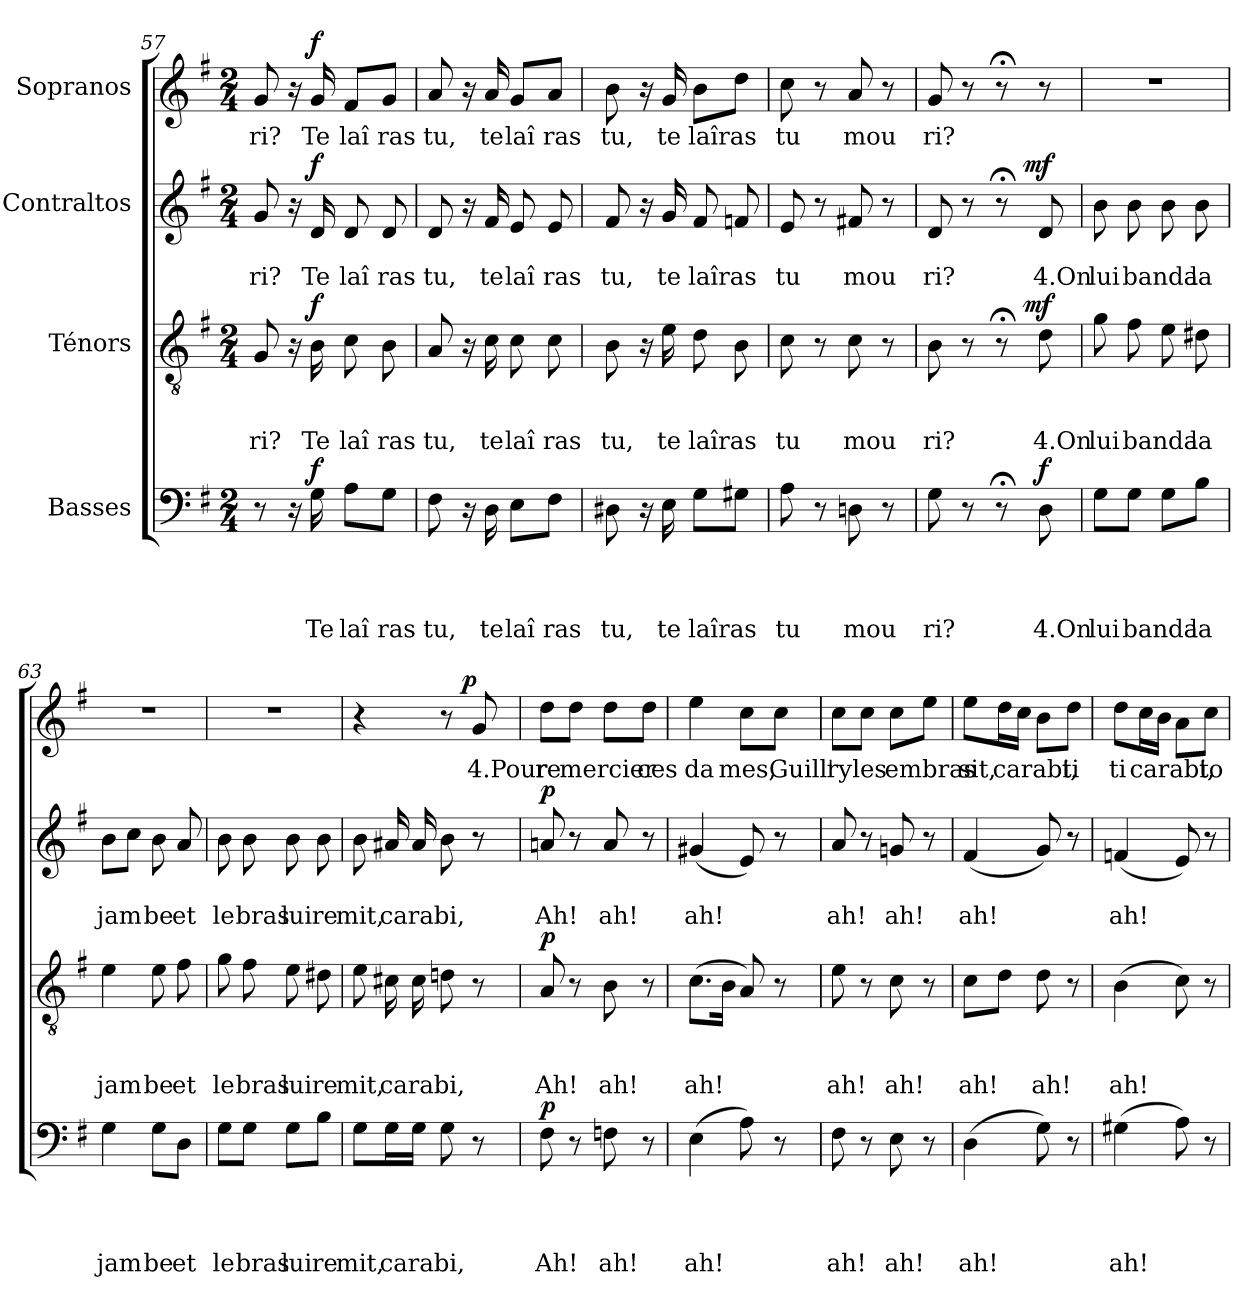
**kern	**text	**text	**text	**text	**dynam	**kern	**text	**text	**text	**dynam	**kern	**text	**text	**dynam	**kern	**text	**dynam
*part4	*part4	*part4	*part4	*part4	*part4	*part3	*part3	*part3	*part3	*part3	*part2	*part2	*part2	*part2	*part1	*part1	*part1
*staff4	*staff4	*staff4	*staff4	*staff4	*staff4	*staff3	*staff3	*staff3	*staff3	*staff3	*staff2	*staff2	*staff2	*staff2	*staff1	*staff1	*staff1
*I"Basses	*	*	*	*	*	*I"Ténors	*	*	*	*	*I"Contraltos	*	*	*	*I"Sopranos	*	*
*clefF4	*	*	*	*	*	*clefGv2	*	*	*	*	*clefG2	*	*	*	*clefG2	*	*
*k[f#]	*	*	*	*	*	*k[f#]	*	*	*	*	*k[f#]	*	*	*	*k[f#]	*	*
*G:	*	*	*	*	*	*G:	*	*	*	*	*G:	*	*	*	*G:	*	*
*M2/4	*	*	*	*	*	*M2/4	*	*	*	*	*M2/4	*	*	*	*M2/4	*	*
=57	=57	=57	=57	=57	=57	=57	=57	=57	=57	=57	=57	=57	=57	=57	=57	=57	=57
!	!	!	!	!	!	!	!	!	!LO:LY:b	!	!	!	!LO:LY:b	!	!	!LO:LY:b	!
8r	.	.	.	.	.	8G/	.	.	ri?	.	8g/	.	ri?	.	8g/	ri?	.
16rC	.	.	.	.	.	16rA	.	.	.	.	16ra	.	.	.	16ra	.	.
!	!	!	!	!LO:LY:b	!LO:DY:a	!	!	!	!LO:LY:b	!LO:DY:a	!	!	!LO:LY:b	!LO:DY:a	!	!LO:LY:b	!LO:DY:a
16G\	.	.	.	Te	f	16B\	.	.	Te	f	16d/	.	Te	f	16g/	Te	f
!	!	!	!	!LO:LY:b	!	!	!	!	!LO:LY:b	!	!	!	!LO:LY:b	!	!	!LO:LY:b	!
8A\L	.	.	.	laî	.	8c\	.	.	laî	.	8d/	.	laî	.	8f#/L	laî	.
!	!	!	!	!LO:LY:b	!	!	!	!	!LO:LY:b	!	!	!	!LO:LY:b	!	!	!LO:LY:b	!
8G\J	.	.	.	ras	.	8B\	.	.	ras	.	8d/	.	ras	.	8g/J	ras	.
=58	=58	=58	=58	=58	=58	=58	=58	=58	=58	=58	=58	=58	=58	=58	=58	=58	=58
!	!	!	!	!LO:LY:b	!	!	!	!	!LO:LY:b	!	!	!	!LO:LY:b	!	!	!LO:LY:b	!
8F#\	.	.	.	tu,	.	8A/	.	.	tu,	.	8d/	.	tu,	.	8a/	tu,	.
16rC	.	.	.	.	.	16rA	.	.	.	.	16ra	.	.	.	16ra	.	.
!	!	!	!	!LO:LY:b	!	!	!	!	!LO:LY:b	!	!	!	!LO:LY:b	!	!	!LO:LY:b	!
16D\	.	.	.	te	.	16c\	.	.	te	.	16f#/	.	te	.	16a/	te	.
!	!	!	!	!LO:LY:b	!	!	!	!	!LO:LY:b	!	!	!	!LO:LY:b	!	!	!LO:LY:b	!
8E\L	.	.	.	laî	.	8c\	.	.	laî	.	8e/	.	laî	.	8g/L	laî	.
!	!	!	!	!LO:LY:b	!	!	!	!	!LO:LY:b	!	!	!	!LO:LY:b	!	!	!LO:LY:b	!
8F#\J	.	.	.	ras	.	8c\	.	.	ras	.	8e/	.	ras	.	8a/J	ras	.
!!LO:LB:g=z
=59	=59	=59	=59	=59	=59	=59	=59	=59	=59	=59	=59	=59	=59	=59	=59	=59	=59
!	!	!	!	!LO:LY:b	!	!	!	!	!LO:LY:b	!	!	!	!LO:LY:b	!	!	!LO:LY:b	!
8D#X\	.	.	.	tu,	.	8B\	.	.	tu,	.	8f#/	.	tu,	.	8b\	tu,	.
16rC	.	.	.	.	.	16rA	.	.	.	.	16ra	.	.	.	16ra	.	.
!	!	!	!	!LO:LY:b	!	!	!	!	!LO:LY:b	!	!	!	!LO:LY:b	!	!	!LO:LY:b	!
16E\	.	.	.	te	.	16e\	.	.	te	.	16g/	.	te	.	16g/	te	.
!	!	!	!	!LO:LY:b	!	!	!	!	!LO:LY:b	!	!	!	!LO:LY:b	!	!	!LO:LY:b	!
8G\L	.	.	.	laîras	.	8d\	.	.	laîras	.	8f#/	.	laîras	.	8b\L	laîras	.
8G#X\J	.	.	.	.	.	8B\	.	.	.	.	8fn/	.	.	.	8dd\J	.	.
=60	=60	=60	=60	=60	=60	=60	=60	=60	=60	=60	=60	=60	=60	=60	=60	=60	=60
!	!	!	!	!LO:LY:b	!	!	!	!	!LO:LY:b	!	!	!	!LO:LY:b	!	!	!LO:LY:b	!
8A\	.	.	.	tu	.	8c\	.	.	tu	.	8e/	.	tu	.	8cc\	tu	.
8r	.	.	.	.	.	8r	.	.	.	.	8r	.	.	.	8r	.	.
!	!	!	!	!LO:LY:b	!	!	!	!	!LO:LY:b	!	!	!	!LO:LY:b	!	!	!LO:LY:b	!
8Dn\	.	.	.	mou	.	8c\	.	.	mou	.	8f#X/	.	mou	.	8a/	mou	.
8r	.	.	.	.	.	8r	.	.	.	.	8r	.	.	.	8r	.	.
=61	=61	=61	=61	=61	=61	=61	=61	=61	=61	=61	=61	=61	=61	=61	=61	=61	=61
!	!	!	!	!LO:LY:b	!	!	!	!	!LO:LY:b	!	!	!	!LO:LY:b	!	!	!LO:LY:b	!
*	*	*	*	*	*	*^	*	*	*	*	*^	*	*	*	*	*	*
8G\	.	.	.	ri?	.	8B\	4ryy	.	.	ri?	.	8d/	4ryy	.	ri?	.	8g/	ri?	.
8r	.	.	.	.	.	8r	.	.	.	.	.	8r	.	.	.	.	8r	.	.
8r;<	.	.	.	.	.	8r;<	16.ryy	.	.	.	.	8r;<	16.ryy	.	.	.	8r;<	.	.
!	!	!	!	!	!	!	!	!	!	!	!LO:DY:a	!	!	!	!	!LO:DY:a	!	!	!
.	.	.	.	.	.	.	8ryy	.	.	.	mf	.	8ryy	.	.	mf	.	.	.
!	!	!	!	!LO:LY:b:rj	!LO:DY:a	!	!	!	!	!LO:LY:b:rj	!	!	!	!	!LO:LY:b:rj	!	!	!	!
8D\	.	.	.	4.On	f	8d\	.	.	.	4.On	.	8d/	.	.	4.On	.	8r	.	.
.	.	.	.	.	.	.	32ryy	.	.	.	.	.	32ryy	.	.	.	.	.	.
=62	=62	=62	=62	=62	=62	=62	=62	=62	=62	=62	=62	=62	=62	=62	=62	=62	=62	=62	=62
!	!	!	!	!LO:LY:b	!	!	!	!	!	!LO:LY:b	!	!	!	!	!LO:LY:b	!	!LO:N:vis=1	!	!
*	*	*	*	*	*	*v	*v	*	*	*	*	*	*	*	*	*	*	*	*
*	*	*	*	*	*	*	*	*	*	*	*v	*v	*	*	*	*	*	*
8G\L	.	.	.	lui	.	8g\	.	.	lui	.	8b\	.	lui	.	2r	.	.
!	!	!	!	!LO:LY:b	!	!	!	!	!LO:LY:b	!	!	!	!LO:LY:b	!	!	!	!
8G\J	.	.	.	banda	.	8f#\	.	.	banda	.	8b\	.	banda	.	.	.	.
8G\L	.	.	.	.	.	8e\	.	.	.	.	8b\	.	.	.	.	.	.
!	!	!	!	!LO:LY:b	!	!	!	!	!LO:LY:b	!	!	!	!LO:LY:b	!	!	!	!
8B\J	.	.	.	la	.	8d#X\	.	.	la	.	8b\	.	la	.	.	.	.
=63	=63	=63	=63	=63	=63	=63	=63	=63	=63	=63	=63	=63	=63	=63	=63	=63	=63
!	!	!	!	!LO:LY:b	!	!	!	!	!LO:LY:b	!	!	!	!LO:LY:b	!	!LO:N:vis=1	!	!
4G\	.	.	.	jam	.	4e\	.	.	jam	.	8b\L	.	jam	.	2r	.	.
.	.	.	.	.	.	.	.	.	.	.	8cc\J	.	.	.	.	.	.
!	!	!	!	!LO:LY:b	!	!	!	!	!LO:LY:b	!	!	!	!LO:LY:b	!	!	!	!
8G\L	.	.	.	be	.	8e\	.	.	be	.	8b\	.	be	.	.	.	.
!	!	!	!	!LO:LY:b	!	!	!	!	!LO:LY:b	!	!	!	!LO:LY:b	!	!	!	!
8D\J	.	.	.	et	.	8f#\	.	.	et	.	8a/	.	et	.	.	.	.
=64	=64	=64	=64	=64	=64	=64	=64	=64	=64	=64	=64	=64	=64	=64	=64	=64	=64
!	!	!	!	!LO:LY:b	!	!	!	!	!LO:LY:b	!	!	!	!LO:LY:b	!	!LO:N:vis=1	!	!
8G\L	.	.	.	le	.	8g\	.	.	le	.	8b\	.	le	.	2r	.	.
!	!	!	!	!LO:LY:b	!	!	!	!	!LO:LY:b	!	!	!	!LO:LY:b	!	!	!	!
8G\J	.	.	.	bras	.	8f#\	.	.	bras	.	8b\	.	bras	.	.	.	.
!	!	!	!	!LO:LY:b	!	!	!	!	!LO:LY:b	!	!	!	!LO:LY:b	!	!	!	!
8G\L	.	.	.	lui	.	8e\	.	.	lui	.	8b\	.	lui	.	.	.	.
!	!	!	!	!LO:LY:b	!	!	!	!	!LO:LY:b	!	!	!	!LO:LY:b	!	!	!	!
8B\J	.	.	.	re	.	8d#X\	.	.	re	.	8b\	.	re	.	.	.	.
=65	=65	=65	=65	=65	=65	=65	=65	=65	=65	=65	=65	=65	=65	=65	=65	=65	=65
!	!	!	!	!LO:LY:b	!	!	!	!	!LO:LY:b	!	!	!	!LO:LY:b	!	!	!	!
*	*	*	*	*	*	*	*	*	*	*	*	*	*	*	*^	*	*
8G\L	.	.	.	mit,	.	8e\	.	.	mit,	.	8b\	.	mit,	.	4r	4ryy	.	.
!	!	!	!	!LO:LY:b	!	!	!	!	!LO:LY:b	!	!	!	!LO:LY:b	!	!	!	!	!
16G\L	.	.	.	carabi,	.	16c#X\	.	.	carabi,	.	16a#X/	.	carabi,	.	.	.	.	.
16G\JJ	.	.	.	.	.	16c#\	.	.	.	.	16a#/	.	.	.	.	.	.	.
8G\	.	.	.	.	.	8dn\	.	.	.	.	8b\	.	.	.	8r	16.ryy	.	.
!	!	!	!	!	!	!	!	!	!	!	!	!	!	!	!	!	!	!LO:DY:a
.	.	.	.	.	.	.	.	.	.	.	.	.	.	.	.	8ryy	.	p
!	!	!	!	!	!	!	!	!	!	!	!	!	!	!	!	!	!LO:LY:b:rj	!
8r	.	.	.	.	.	8r	.	.	.	.	8r	.	.	.	8g/	.	4.Pour	.
.	.	.	.	.	.	.	.	.	.	.	.	.	.	.	.	32ryy	.	.
!!LO:PB:g=z
=66	=66	=66	=66	=66	=66	=66	=66	=66	=66	=66	=66	=66	=66	=66	=66	=66	=66	=66
!	!	!	!	!LO:LY:b	!LO:DY:a	!	!	!	!LO:LY:b	!LO:DY:a	!	!	!LO:LY:b	!LO:DY:a	!	!	!LO:LY:b	!
*	*	*	*	*	*	*	*	*	*	*	*	*	*	*	*v	*v	*	*
8F#\	.	.	.	Ah!	p	8A/	.	.	Ah!	p	8an/	.	Ah!	p	8dd\L	re	.
!	!	!	!	!	!	!	!	!	!	!	!	!	!	!	!	!LO:LY:b	!
8r	.	.	.	.	.	8r	.	.	.	.	8r	.	.	.	8dd\J	mercier	.
!	!	!	!	!LO:LY:b	!	!	!	!	!LO:LY:b	!	!	!	!LO:LY:b	!	!	!	!
8Fn\	.	.	.	ah!	.	8B\	.	.	ah!	.	8a/	.	ah!	.	8dd\L	.	.
!	!	!	!	!	!	!	!	!	!	!	!	!	!	!	!	!LO:LY:b	!
8r	.	.	.	.	.	8r	.	.	.	.	8r	.	.	.	8dd\J	ces	.
=67	=67	=67	=67	=67	=67	=67	=67	=67	=67	=67	=67	=67	=67	=67	=67	=67	=67
!	!	!	!	!LO:LY:b	!	!	!	!	!LO:LY:b	!	!	!	!LO:LY:b	!	!	!LO:LY:b	!
(>4E\	.	.	.	ah!	.	(>8.c\L	.	.	ah!	.	(<4g#X/	.	ah!	.	4ee\	da	.
.	.	.	.	.	.	16B\Jk	.	.	.	.	.	.	.	.	.	.	.
!	!	!	!	!	!	!	!	!	!	!	!	!	!	!	!	!LO:LY:b	!
8A\)	.	.	.	.	.	8A/)	.	.	.	.	8e/)	.	.	.	8cc\L	mes,	.
!	!	!	!	!	!	!	!	!	!	!	!	!	!	!	!	!LO:LY:b	!
8r	.	.	.	.	.	8r	.	.	.	.	8r	.	.	.	8cc\J	Guill'	.
=68	=68	=68	=68	=68	=68	=68	=68	=68	=68	=68	=68	=68	=68	=68	=68	=68	=68
!	!	!	!	!LO:LY:b	!	!	!	!	!LO:LY:b	!	!	!	!LO:LY:b	!	!	!LO:LY:b	!
8F#\	.	.	.	ah!	.	8e\	.	.	ah!	.	8a/	.	ah!	.	8cc\L	ry	.
!	!	!	!	!	!	!	!	!	!	!	!	!	!	!	!	!LO:LY:b	!
8r	.	.	.	.	.	8r	.	.	.	.	8r	.	.	.	8cc\J	les	.
!	!	!	!	!LO:LY:b	!	!	!	!	!LO:LY:b	!	!	!	!LO:LY:b	!	!	!LO:LY:b	!
8E\	.	.	.	ah!	.	8c\	.	.	ah!	.	8gn/	.	ah!	.	8cc\L	embras	.
8r	.	.	.	.	.	8r	.	.	.	.	8r	.	.	.	8ee\J	.	.
=69	=69	=69	=69	=69	=69	=69	=69	=69	=69	=69	=69	=69	=69	=69	=69	=69	=69
!	!	!	!	!LO:LY:b	!	!	!	!	!LO:LY:b	!	!	!	!LO:LY:b	!	!	!LO:LY:b	!
(>4D\	.	.	.	ah!	.	8c\L	.	.	ah!	.	(<4f#/	.	ah!	.	8ee\L	sit,	.
!	!	!	!	!	!	!	!	!	!	!	!	!	!	!	!	!LO:LY:b	!
.	.	.	.	.	.	8d\J	.	.	.	.	.	.	.	.	16dd\L	carabi,	.
.	.	.	.	.	.	.	.	.	.	.	.	.	.	.	16cc\JJ	.	.
!	!	!	!	!	!	!	!	!	!LO:LY:b	!	!	!	!	!	!	!	!
8G\)	.	.	.	.	.	8d\	.	.	ah!	.	8g/)	.	.	.	8b\L	.	.
!	!	!	!	!	!	!	!	!	!	!	!	!	!	!	!	!LO:LY:b	!
8r	.	.	.	.	.	8r	.	.	.	.	8r	.	.	.	8dd\J	ti	.
=70	=70	=70	=70	=70	=70	=70	=70	=70	=70	=70	=70	=70	=70	=70	=70	=70	=70
!	!	!	!	!LO:LY:b	!	!	!	!	!LO:LY:b	!	!	!	!LO:LY:b	!	!	!LO:LY:b	!
(>4G#X\	.	.	.	ah!	.	(>4B\	.	.	ah!	.	(<4fn/	.	ah!	.	8dd\L	ti	.
!	!	!	!	!	!	!	!	!	!	!	!	!	!	!	!	!LO:LY:b	!
.	.	.	.	.	.	.	.	.	.	.	.	.	.	.	16cc\L	carabi,	.
.	.	.	.	.	.	.	.	.	.	.	.	.	.	.	16b\JJ	.	.
8A\)	.	.	.	.	.	8c\)	.	.	.	.	8e/)	.	.	.	8a\L	.	.
!	!	!	!	!	!	!	!	!	!	!	!	!	!	!	!	!LO:LY:b	!
8r	.	.	.	.	.	8r	.	.	.	.	8r	.	.	.	8cc\J	to	.
=	=	=	=	=	=	=	=	=	=	=	=	=	=	=	=	=	=
*-	*-	*-	*-	*-	*-	*-	*-	*-	*-	*-	*-	*-	*-	*-	*-	*-	*-
